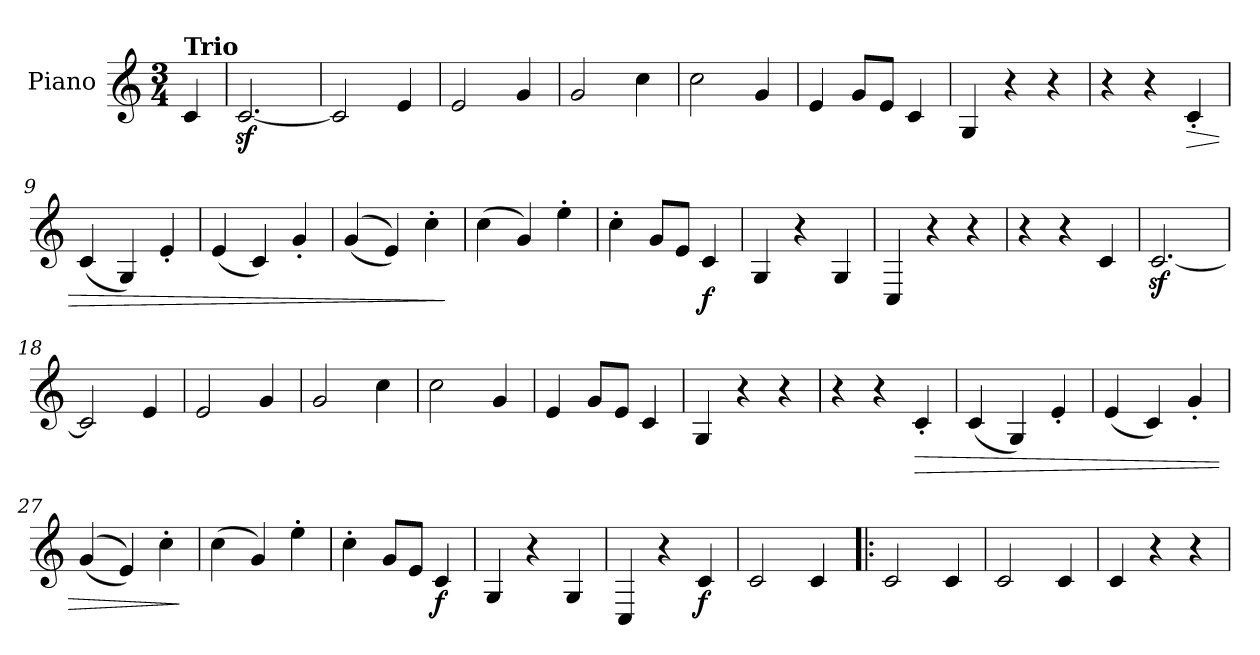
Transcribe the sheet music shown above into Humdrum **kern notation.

**kern	**dynam
*part1	*part1
*staff1	*staff1
*I"Piano	*
*I'Pno.	*
*clefG2	*
*ITrd5c9	*
*k[b-e-a-]	*
*M3/4	*
*MM300	*
=1	=1
!LO:TX:a:B:t=Trio	!
4E-/	.
=1X1	=1X1
[2.E-z</	.
=2	=2
2E-/]	.
4G/	.
=3	=3
2G/	.
4B-/	.
=4	=4
2B-/	.
4e-\	.
=5	=5
2e-\	.
4B-/	.
=6	=6
4G/	.
8B-/L	.
8G/J	.
4E-/	.
=7	=7
4BB-/	.
4r	.
4r	.
=8	=8
4r	.
4r	.
!	!LO:HP:b
4E-'/	>
=9	=9
(<4E-/	.
4BB-/)	.
4G'/	.
=10	=10
(<4G/	.
4E-/)	.
4B-'/	.
=11	=11
(<(<4B-/	.
4G/))	.
4e-'\	.
.	]
!!LO:LB:g=z
=12	=12
(>4e-\	.
4B-/)	.
4g'\	.
=13	=13
4e-'\	.
8B-/L	.
8G/J	.
!	!LO:DY:b
4E-/	f
=14	=14
4BB-/	.
4r	.
4BB-/	.
=15	=15
4EE-/	.
4r	.
4r	.
=16	=16
4r	.
4r	.
4E-/	.
=17	=17
[2.E-z</	.
=18	=18
2E-/]	.
4G/	.
=19	=19
2G/	.
4B-/	.
=20	=20
2B-/	.
4e-\	.
=21	=21
2e-\	.
4B-/	.
=22	=22
4G/	.
8B-/L	.
8G/J	.
4E-/	.
=23	=23
4BB-/	.
4r	.
4r	.
!!LO:LB:g=z
=24	=24
4r	.
4r	.
!	!LO:HP:b
4E-'/	>
=25	=25
(<4E-/	.
4BB-/)	.
4G'/	.
=26	=26
(<4G/	.
4E-/)	.
4B-'/	.
=27	=27
(<(<4B-/	.
4G/))	.
4e-'\	.
.	]
=28	=28
(>4e-\	.
4B-/)	.
4g'\	.
=29	=29
4e-'\	.
8B-/L	.
8G/J	.
!	!LO:DY:b
4E-/	f
=30	=30
4BB-/	.
4r	.
4BB-/	.
=31	=31
4EE-/	.
4r	.
!	!LO:DY:b
4E-/	f
=32	=32
2E-/	.
4E-/	.
=33!|:	=33!|:
2E-/	.
4E-/	.
=34	=34
2E-/	.
4E-/	.
=35	=35
4E-/	.
4r	.
4r	.
=	=
*-	*-
